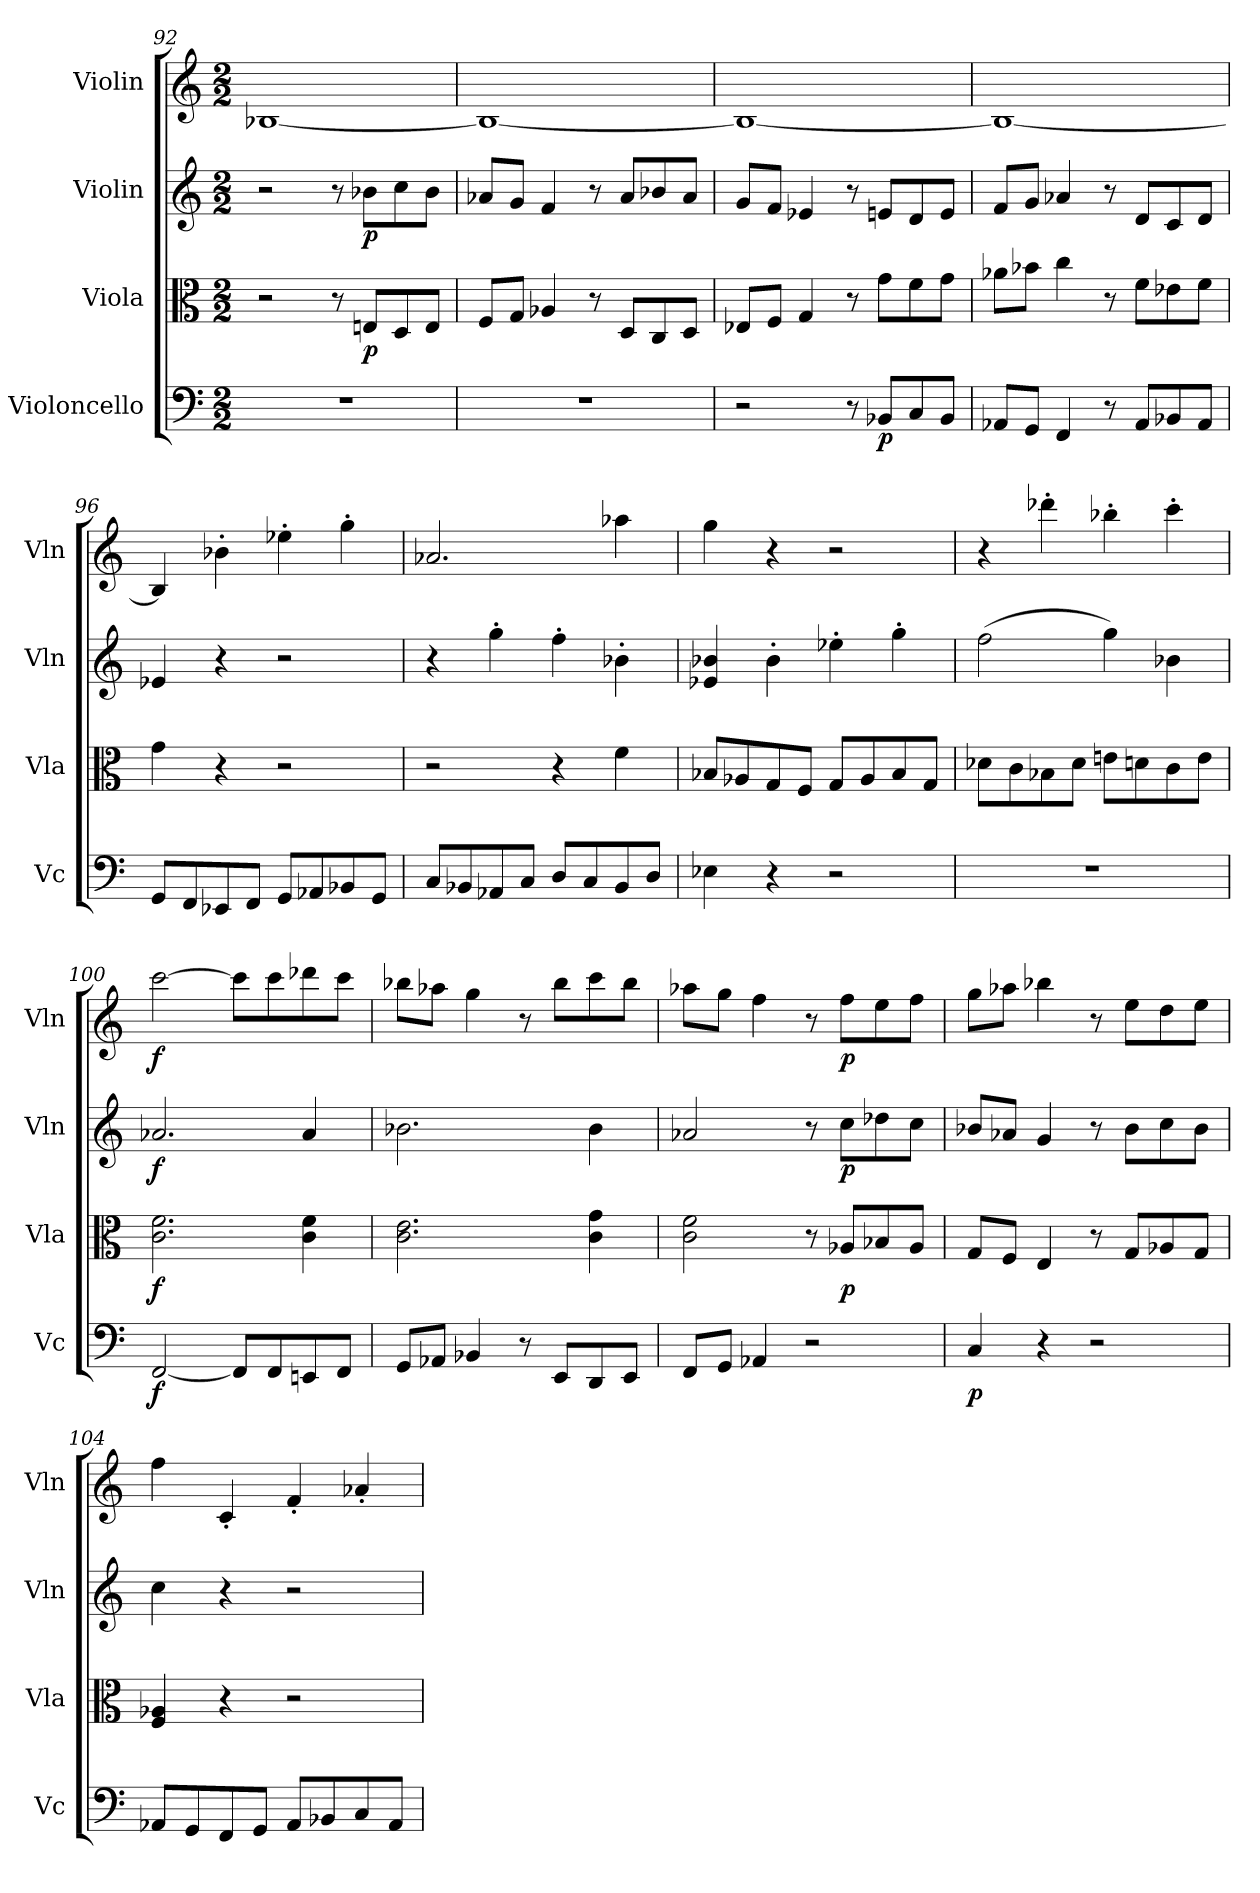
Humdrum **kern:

**kern	**dynam	**kern	**dynam	**kern	**dynam	**kern	**dynam
*part4	*part4	*part3	*part3	*part2	*part2	*part1	*part1
*staff4	*staff4	*staff3	*staff3	*staff2	*staff2	*staff1	*staff1
*I"Violoncello	*	*I"Viola	*	*I"Violin	*	*I"Violin	*
*I'Vc	*	*I'Vla	*	*I'Vln	*	*I'Vln	*
*clefF4	*	*clefC3	*	*clefG2	*	*clefG2	*
*k[]	*	*k[]	*	*k[]	*	*k[]	*
*C:	*	*C:	*	*C:	*	*C:	*
*M2/2	*	*M2/2	*	*M2/2	*	*M2/2	*
=92	=92	=92	=92	=92	=92	=92	=92
1r	.	2r	.	2r	.	[1B-X	.
.	.	8r	.	8r	.	.	.
.	.	8En/L	p	8b-X\L	p	.	.
.	.	8D/	.	8cc\	.	.	.
.	.	8E/J	.	8b-\J	.	.	.
=93	=93	=93	=93	=93	=93	=93	=93
1r	.	8F/L	.	8a-X/L	.	1B-_	.
.	.	8G/J	.	8g/J	.	.	.
.	.	4A-X/	.	4f/	.	.	.
.	.	8r	.	8r	.	.	.
.	.	8D/L	.	8a-/L	.	.	.
.	.	8C/	.	8b-X/	.	.	.
.	.	8D/J	.	8a-/J	.	.	.
=94	=94	=94	=94	=94	=94	=94	=94
2r	.	8E-X/L	.	8g/L	.	1B-_	.
.	.	8F/J	.	8f/J	.	.	.
.	.	4G/	.	4e-X/	.	.	.
8r	.	8r	.	8r	.	.	.
8BB-X/L	p	8g\L	.	8en/L	.	.	.
8C/	.	8f\	.	8d/	.	.	.
8BB-/J	.	8g\J	.	8e/J	.	.	.
=95	=95	=95	=95	=95	=95	=95	=95
8AA-X/L	.	8a-X\L	.	8f/L	.	1B-_	.
8GG/J	.	8b-X\J	.	8g/J	.	.	.
4FF/	.	4cc\	.	4a-X/	.	.	.
8r	.	8r	.	8r	.	.	.
8AA-/L	.	8f\L	.	8d/L	.	.	.
8BB-X/	.	8e-X\	.	8c/	.	.	.
8AA-/J	.	8f\J	.	8d/J	.	.	.
=96	=96	=96	=96	=96	=96	=96	=96
8GG/L	.	4g\	.	4e-X/	.	4B-/]	.
8FF/	.	.	.	.	.	.	.
8EE-X/	.	4r	.	4r	.	4b-X'\	.
8FF/J	.	.	.	.	.	.	.
8GG/L	.	2r	.	2r	.	4ee-X'\	.
8AA-X/	.	.	.	.	.	.	.
8BB-X/	.	.	.	.	.	4gg'\	.
8GG/J	.	.	.	.	.	.	.
=97	=97	=97	=97	=97	=97	=97	=97
8C/L	.	2r	.	4r	.	2.a-X/	.
8BB-X/	.	.	.	.	.	.	.
8AA-X/	.	.	.	4gg'\	.	.	.
8C/J	.	.	.	.	.	.	.
8D/L	.	4r	.	4ff'\	.	.	.
8C/	.	.	.	.	.	.	.
8BB-/	.	4f\	.	4b-X'\	.	4aa-X\	.
8D/J	.	.	.	.	.	.	.
=98	=98	=98	=98	=98	=98	=98	=98
4E-X\	.	8B-X/L	.	4e-X/ 4b-X/	.	4gg\	.
.	.	8A-X/	.	.	.	.	.
4r	.	8G/	.	4b-'\	.	4r	.
.	.	8F/J	.	.	.	.	.
2r	.	8G/L	.	4ee-X'\	.	2r	.
.	.	8A-/	.	.	.	.	.
.	.	8B-/	.	4gg'\	.	.	.
.	.	8G/J	.	.	.	.	.
=99	=99	=99	=99	=99	=99	=99	=99
1r	.	8d-X\L	.	(2ff\	.	4r	.
.	.	8c\	.	.	.	.	.
.	.	8B-X\	.	.	.	4ddd-X'\	.
.	.	8d-\J	.	.	.	.	.
.	.	8en\L	.	4gg\)	.	4bb-X'\	.
.	.	8dn\	.	.	.	.	.
.	.	8c\	.	4b-X\	.	4ccc'\	.
.	.	8e\J	.	.	.	.	.
=100	=100	=100	=100	=100	=100	=100	=100
[2FF/	f	2.c\ 2.f\	f	2.a-X/	f	[2ccc\	f
8FF/L]	.	.	.	.	.	8ccc\L]	.
8FF/	.	.	.	.	.	8ccc\	.
8EEn/	.	4c\ 4f\	.	4a-/	.	8ddd-X\	.
8FF/J	.	.	.	.	.	8ccc\J	.
=101	=101	=101	=101	=101	=101	=101	=101
8GG/L	.	2.c\ 2.e\	.	2.b-X\	.	8bb-X\L	.
8AA-X/J	.	.	.	.	.	8aa-X\J	.
4BB-X/	.	.	.	.	.	4gg\	.
8r	.	.	.	.	.	8r	.
8EE/L	.	.	.	.	.	8bb-\L	.
8DD/	.	4c\ 4g\	.	4b-\	.	8ccc\	.
8EE/J	.	.	.	.	.	8bb-\J	.
=102	=102	=102	=102	=102	=102	=102	=102
8FF/L	.	2c\ 2f\	.	2a-X/	.	8aa-X\L	.
8GG/J	.	.	.	.	.	8gg\J	.
4AA-X/	.	.	.	.	.	4ff\	.
2r	.	8r	.	8r	.	8r	.
.	.	8A-X/L	p	8cc\L	p	8ff\L	p
.	.	8B-X/	.	8dd-X\	.	8ee\	.
.	.	8A-/J	.	8cc\J	.	8ff\J	.
=103	=103	=103	=103	=103	=103	=103	=103
4C/	p	8G/L	.	8b-X/L	.	8gg\L	.
.	.	8F/J	.	8a-X/J	.	8aa-X\J	.
4r	.	4E/	.	4g/	.	4bb-X\	.
2r	.	8r	.	8r	.	8r	.
.	.	8G/L	.	8b-\L	.	8ee\L	.
.	.	8A-X/	.	8cc\	.	8dd\	.
.	.	8G/J	.	8b-\J	.	8ee\J	.
=104	=104	=104	=104	=104	=104	=104	=104
8AA-X/L	.	4F/ 4A-X/	.	4cc\	.	4ff\	.
8GG/	.	.	.	.	.	.	.
8FF/	.	4r	.	4r	.	4c'/	.
8GG/J	.	.	.	.	.	.	.
8AA-/L	.	2r	.	2r	.	4f'/	.
8BB-X/	.	.	.	.	.	.	.
8C/	.	.	.	.	.	4a-X'/	.
8AA-/J	.	.	.	.	.	.	.
=	=	=	=	=	=	=	=
*-	*-	*-	*-	*-	*-	*-	*-
